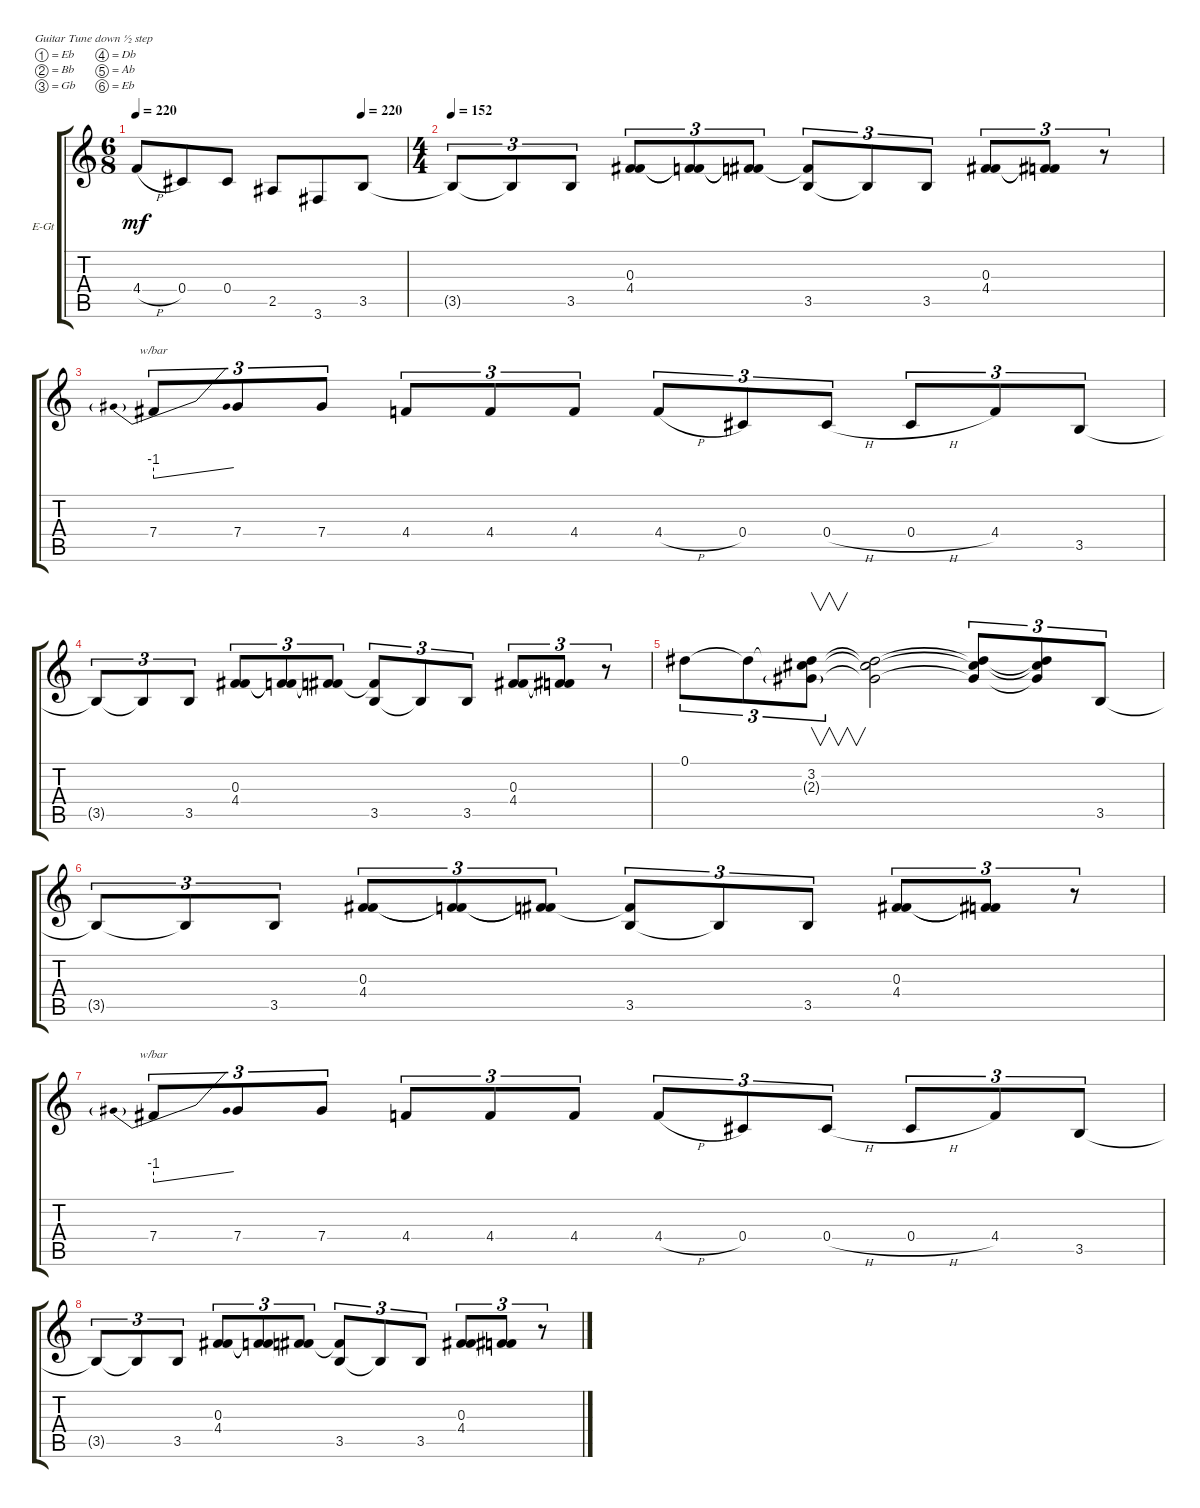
\bracketExtendMode groupsimilarinstruments
\firstSystemTrackNameOrientation horizontal
\otherSystemsTrackNameOrientation horizontal
\track ("right" "E-Gt") {instrument distortionguitar}
\staff {score tabs}
\tuning (Eb4 Bb3 Gb3 Db3 Ab2 Eb2)
\ts (6 8)
\tempo 220
\tempo (220 0.833333)
\clef g2
\ks c
4.4{h}.8{dy mf} 0.4.8 0.4.8 2.5.8 3.6.8 3.5.8 |
\ts (4 4)
\tempo 152
3.5{t}.8{tu (3 2)} 3.5{t}.8{tu (3 2)} 3.5.8{tu (3 2)} (4.4 0.3).8{tu (3 2)} (0.3{t} 4.4{t}).8{tu (3 2)} (0.3{t} 4.4{t}).8{tu (3 2)} (3.5 4.4{t}).8{tu (3 2)} 3.5{t}.8{tu (3 2)} 3.5.8{tu (3 2)} (4.4 0.3).8{tu (3 2)} (4.4{t} 0.3{t}).8{tu (3 2)} r.8{tu (3 2)} |
7.4.8{tu (3 2) tbe (predivedive default 0 -4 30 0)} 7.4.8{tu (3 2)} 7.4.8{tu (3 2)} 4.4.8{tu (3 2)} 4.4.8{tu (3 2)} 4.4.8{tu (3 2)} 4.4{h}.8{tu (3 2)} 0.4.8{tu (3 2)} 0.4{h}.8{tu (3 2)} 0.4{h}.8{tu (3 2)} 4.4.8{tu (3 2)} 3.5.8{tu (3 2)} |
3.5{t}.8{tu (3 2)} 3.5{t}.8{tu (3 2)} 3.5.8{tu (3 2)} (4.4 0.3).8{tu (3 2)} (0.3{t} 4.4{t}).8{tu (3 2)} (0.3{t} 4.4{t}).8{tu (3 2)} (3.5 4.4{t}).8{tu (3 2)} 3.5{t}.8{tu (3 2)} 3.5.8{tu (3 2)} (4.4 0.3).8{tu (3 2)} (4.4{t} 0.3{t}).8{tu (3 2)} r.8{tu (3 2)} |
0.1.8{tu (3 2)} 0.1{t}.8{tu (3 2)} (2.3{g} 0.1{t} 3.2).8{v tu (3 2)} (2.3{t} 3.2{t} 0.1{t}).2 (0.1{t} 3.2{t} 2.3{t}).8{tu (3 2)} (0.1{t} 3.2{t} 2.3{t}).8{tu (3 2)} 3.5.8{tu (3 2)} |
3.5{t}.8{tu (3 2)} 3.5{t}.8{tu (3 2)} 3.5.8{tu (3 2)} (4.4 0.3).8{tu (3 2)} (0.3{t} 4.4{t}).8{tu (3 2)} (0.3{t} 4.4{t}).8{tu (3 2)} (3.5 4.4{t}).8{tu (3 2)} 3.5{t}.8{tu (3 2)} 3.5.8{tu (3 2)} (4.4 0.3).8{tu (3 2)} (4.4{t} 0.3{t}).8{tu (3 2)} r.8{tu (3 2)} |
7.4.8{tu (3 2) tbe (predivedive default 0 -4 30 0)} 7.4.8{tu (3 2)} 7.4.8{tu (3 2)} 4.4.8{tu (3 2)} 4.4.8{tu (3 2)} 4.4.8{tu (3 2)} 4.4{h}.8{tu (3 2)} 0.4.8{tu (3 2)} 0.4{h}.8{tu (3 2)} 0.4{h}.8{tu (3 2)} 4.4.8{tu (3 2)} 3.5.8{tu (3 2)} |
3.5{t}.8{tu (3 2)} 3.5{t}.8{tu (3 2)} 3.5.8{tu (3 2)} (4.4 0.3).8{tu (3 2)} (0.3{t} 4.4{t}).8{tu (3 2)} (0.3{t} 4.4{t}).8{tu (3 2)} (3.5 4.4{t}).8{tu (3 2)} 3.5{t}.8{tu (3 2)} 3.5.8{tu (3 2)} (4.4 0.3).8{tu (3 2)} (4.4{t} 0.3{t}).8{tu (3 2)} r.8{tu (3 2)}
